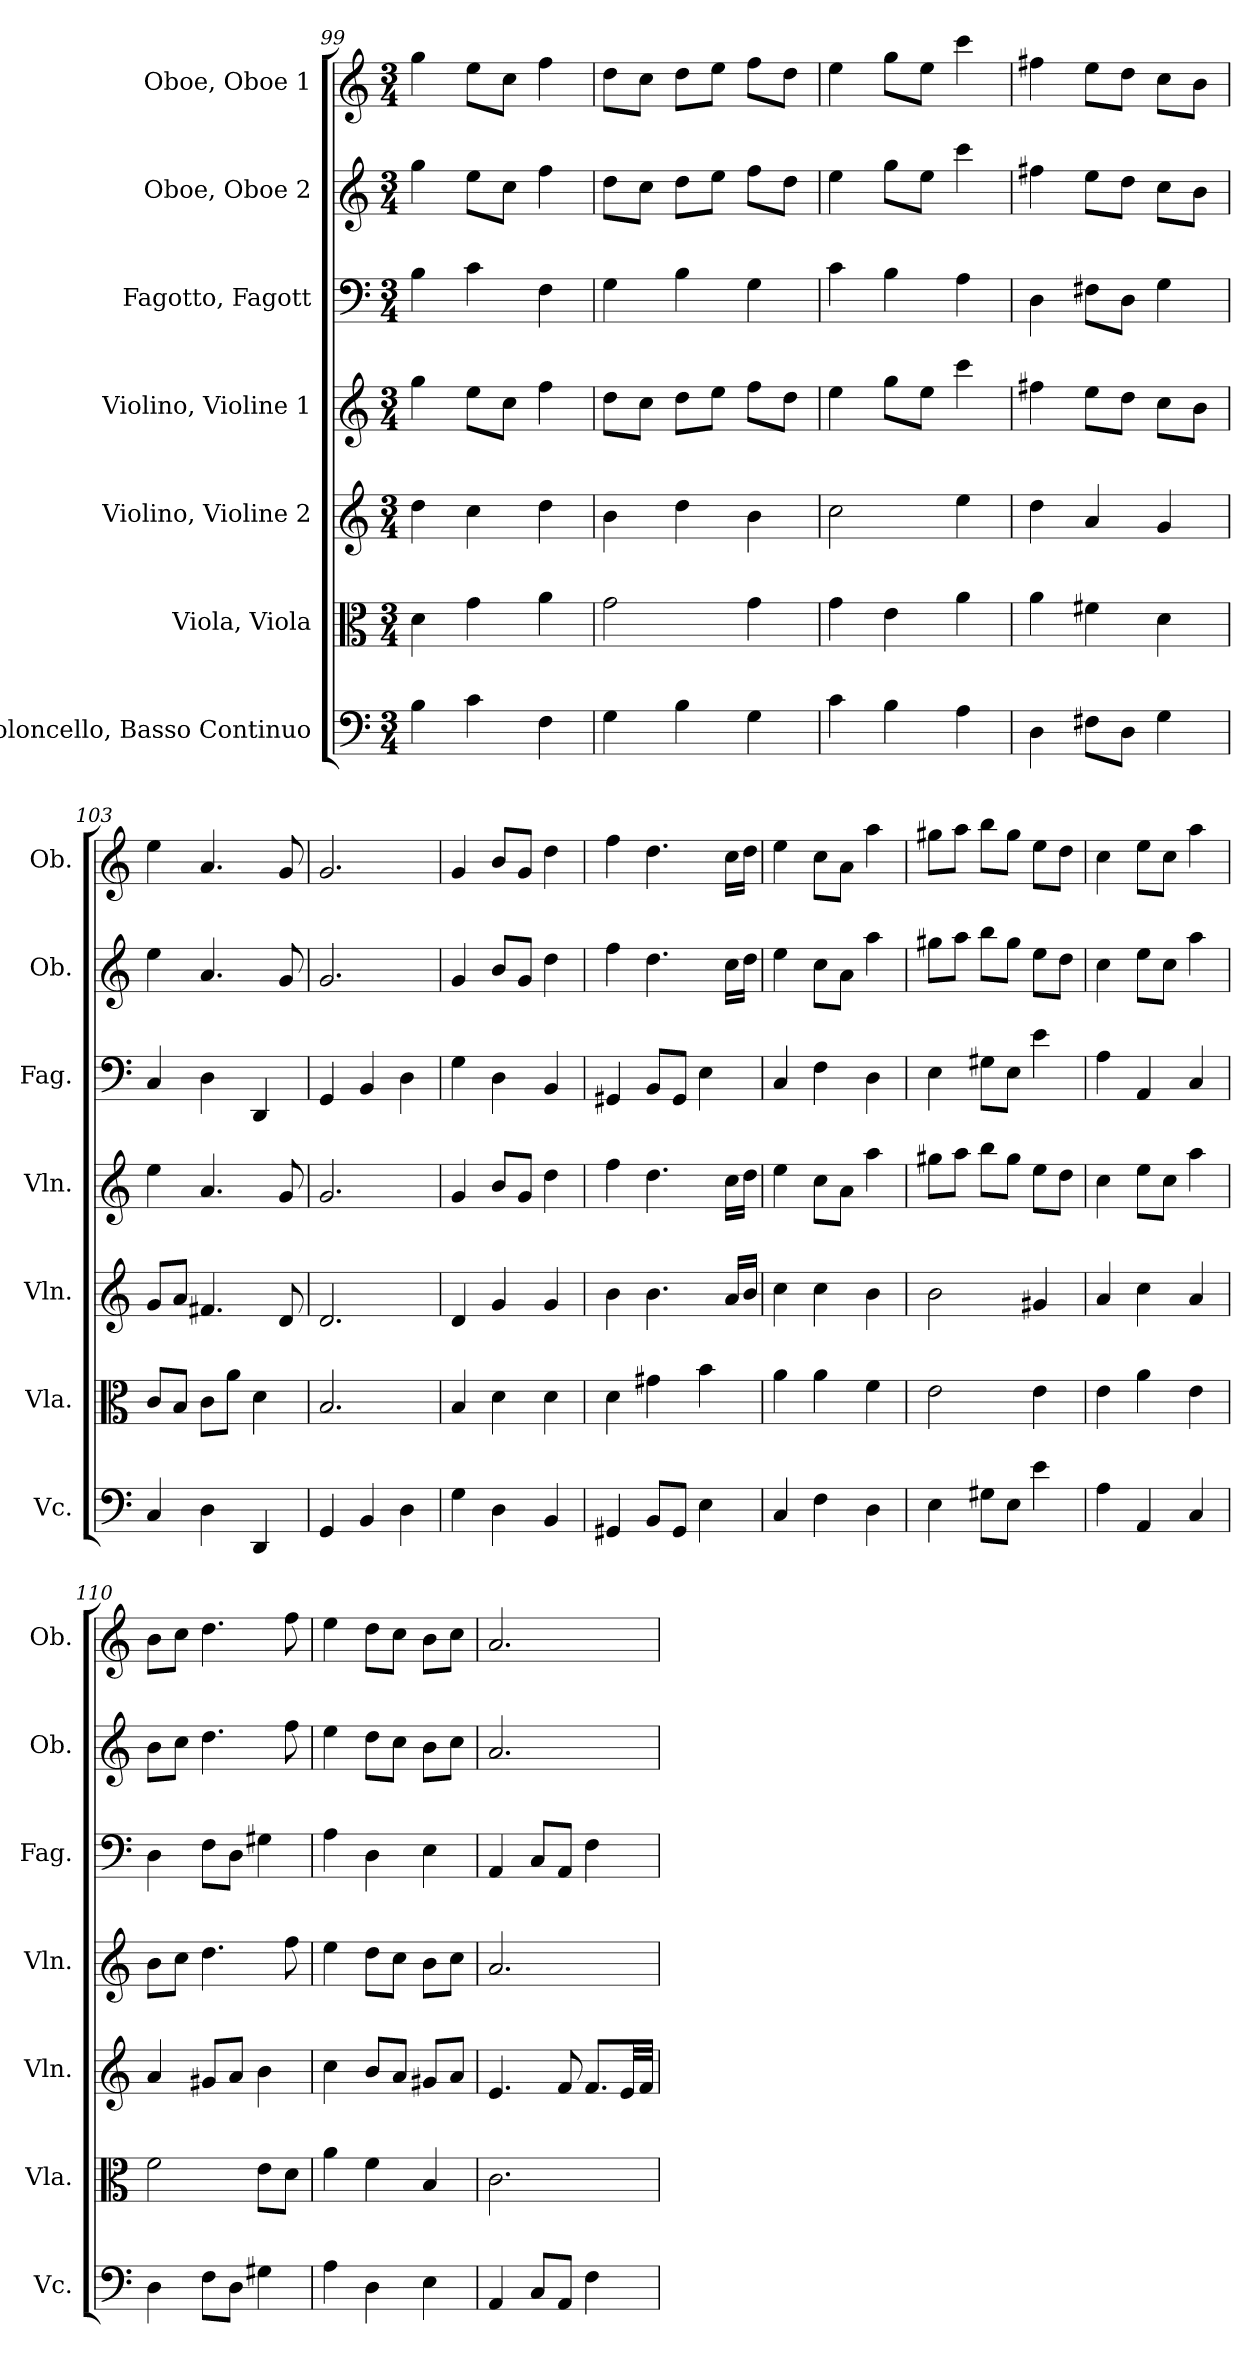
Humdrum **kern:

**kern	**kern	**kern	**kern	**kern	**kern	**kern
*part7	*part6	*part5	*part4	*part3	*part2	*part1
*staff7	*staff6	*staff5	*staff4	*staff3	*staff2	*staff1
*I"Violoncello, Basso Continuo	*I"Viola, Viola	*I"Violino, Violine 2	*I"Violino, Violine 1	*I"Fagotto, Fagott	*I"Oboe, Oboe 2	*I"Oboe, Oboe 1
*I'Vc.	*I'Vla.	*I'Vln.	*I'Vln.	*I'Fag.	*I'Ob.	*I'Ob.
*clefF4	*clefC3	*clefG2	*clefG2	*clefF4	*clefG2	*clefG2
*k[]	*k[]	*k[]	*k[]	*k[]	*k[]	*k[]
*M3/4	*M3/4	*M3/4	*M3/4	*M3/4	*M3/4	*M3/4
=99	=99	=99	=99	=99	=99	=99
4B\	4d\	4dd\	4gg\	4B\	4gg\	4gg\
4c\	4g\	4cc\	8ee\L	4c\	8ee\L	8ee\L
.	.	.	8cc\J	.	8cc\J	8cc\J
4F\	4a\	4dd\	4ff\	4F\	4ff\	4ff\
=100	=100	=100	=100	=100	=100	=100
4G\	2g\	4b\	8dd\L	4G\	8dd\L	8dd\L
.	.	.	8cc\J	.	8cc\J	8cc\J
4B\	.	4dd\	8dd\L	4B\	8dd\L	8dd\L
.	.	.	8ee\J	.	8ee\J	8ee\J
4G\	4g\	4b\	8ff\L	4G\	8ff\L	8ff\L
.	.	.	8dd\J	.	8dd\J	8dd\J
=101	=101	=101	=101	=101	=101	=101
4c\	4g\	2cc\	4ee\	4c\	4ee\	4ee\
4B\	4e\	.	8gg\L	4B\	8gg\L	8gg\L
.	.	.	8ee\J	.	8ee\J	8ee\J
4A\	4a\	4ee\	4ccc\	4A\	4ccc\	4ccc\
=102	=102	=102	=102	=102	=102	=102
4D\	4a\	4dd\	4ff#X\	4D\	4ff#X\	4ff#X\
8F#X\L	4f#X\	4a/	8ee\L	8F#X\L	8ee\L	8ee\L
8D\J	.	.	8dd\J	8D\J	8dd\J	8dd\J
4G\	4d\	4g/	8cc\L	4G\	8cc\L	8cc\L
.	.	.	8b\J	.	8b\J	8b\J
!!LO:PB:g=z
=103	=103	=103	=103	=103	=103	=103
4C/	8c/L	8g/L	4ee\	4C/	4ee\	4ee\
.	8B/J	8a/J	.	.	.	.
4D\	8c\L	4.f#X/	4.a/	4D\	4.a/	4.a/
.	8a\J	.	.	.	.	.
4DD/	4d\	.	.	4DD/	.	.
.	.	8d/	8g/	.	8g/	8g/
=104	=104	=104	=104	=104	=104	=104
4GG/	2.B/	2.d/	2.g/	4GG/	2.g/	2.g/
4BB/	.	.	.	4BB/	.	.
4D\	.	.	.	4D\	.	.
=105	=105	=105	=105	=105	=105	=105
4G\	4B/	4d/	4g/	4G\	4g/	4g/
4D\	4d\	4g/	8b/L	4D\	8b/L	8b/L
.	.	.	8g/J	.	8g/J	8g/J
4BB/	4d\	4g/	4dd\	4BB/	4dd\	4dd\
=106	=106	=106	=106	=106	=106	=106
4GG#X/	4d\	4b\	4ff\	4GG#X/	4ff\	4ff\
8BB/L	4g#X\	4.b\	4.dd\	8BB/L	4.dd\	4.dd\
8GG#/J	.	.	.	8GG#/J	.	.
4E\	4b\	.	.	4E\	.	.
.	.	16a/LL	16cc\LL	.	16cc\LL	16cc\LL
.	.	16b/JJ	16dd\JJ	.	16dd\JJ	16dd\JJ
=107	=107	=107	=107	=107	=107	=107
4C/	4a\	4cc\	4ee\	4C/	4ee\	4ee\
4F\	4a\	4cc\	8cc\L	4F\	8cc\L	8cc\L
.	.	.	8a\J	.	8a\J	8a\J
4D\	4f\	4b\	4aa\	4D\	4aa\	4aa\
=108	=108	=108	=108	=108	=108	=108
4E\	2e\	2b\	8gg#X\L	4E\	8gg#X\L	8gg#X\L
.	.	.	8aa\J	.	8aa\J	8aa\J
8G#X\L	.	.	8bb\L	8G#X\L	8bb\L	8bb\L
8E\J	.	.	8gg#\J	8E\J	8gg#\J	8gg#\J
4e\	4e\	4g#X/	8ee\L	4e\	8ee\L	8ee\L
.	.	.	8dd\J	.	8dd\J	8dd\J
=109	=109	=109	=109	=109	=109	=109
4A\	4e\	4a/	4cc\	4A\	4cc\	4cc\
4AA/	4a\	4cc\	8ee\L	4AA/	8ee\L	8ee\L
.	.	.	8cc\J	.	8cc\J	8cc\J
4C/	4e\	4a/	4aa\	4C/	4aa\	4aa\
=110	=110	=110	=110	=110	=110	=110
4D\	2f\	4a/	8b\L	4D\	8b\L	8b\L
.	.	.	8cc\J	.	8cc\J	8cc\J
8F\L	.	8g#X/L	4.dd\	8F\L	4.dd\	4.dd\
8D\J	.	8a/J	.	8D\J	.	.
4G#X\	8e\L	4b\	.	4G#X\	.	.
.	8d\J	.	8ff\	.	8ff\	8ff\
=111	=111	=111	=111	=111	=111	=111
4A\	4a\	4cc\	4ee\	4A\	4ee\	4ee\
4D\	4f\	8b/L	8dd\L	4D\	8dd\L	8dd\L
.	.	8a/J	8cc\J	.	8cc\J	8cc\J
4E\	4B/	8g#X/L	8b\L	4E\	8b\L	8b\L
.	.	8a/J	8cc\J	.	8cc\J	8cc\J
!!LO:LB:g=z
=112	=112	=112	=112	=112	=112	=112
4AA/	2.c\	4.e/	2.a/	4AA/	2.a/	2.a/
8C/L	.	.	.	8C/L	.	.
8AA/J	.	8f/	.	8AA/J	.	.
4F\	.	8.f/L	.	4F\	.	.
.	.	32e/LL	.	.	.	.
.	.	32f/JJJ	.	.	.	.
=	=	=	=	=	=	=
*-	*-	*-	*-	*-	*-	*-
